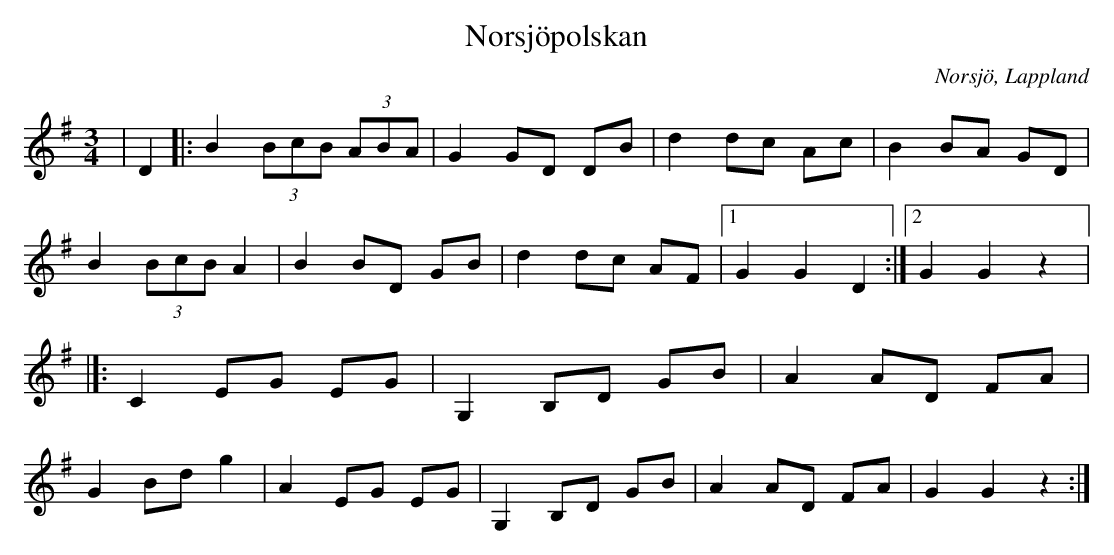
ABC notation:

X:1
T:Norsjöpolskan
O:Norsjö, Lappland
M:3/4
L:1/8
K:G
| D2|: B2 (3BcB (3ABA | G2 GD DB | d2 dc Ac | B2 BA GD | B2 (3BcB A2 | B2 BD GB | d2 dc AF |1 G2 G2 D2 :|2 G2 G2 z2 |]: C2 EG EG | G,2 B,D GB | A2 AD FA | G2 Bd g2 | A2 EG EG | G,2 B,D GB |A2 AD FA | G2 G2 z2 :|
